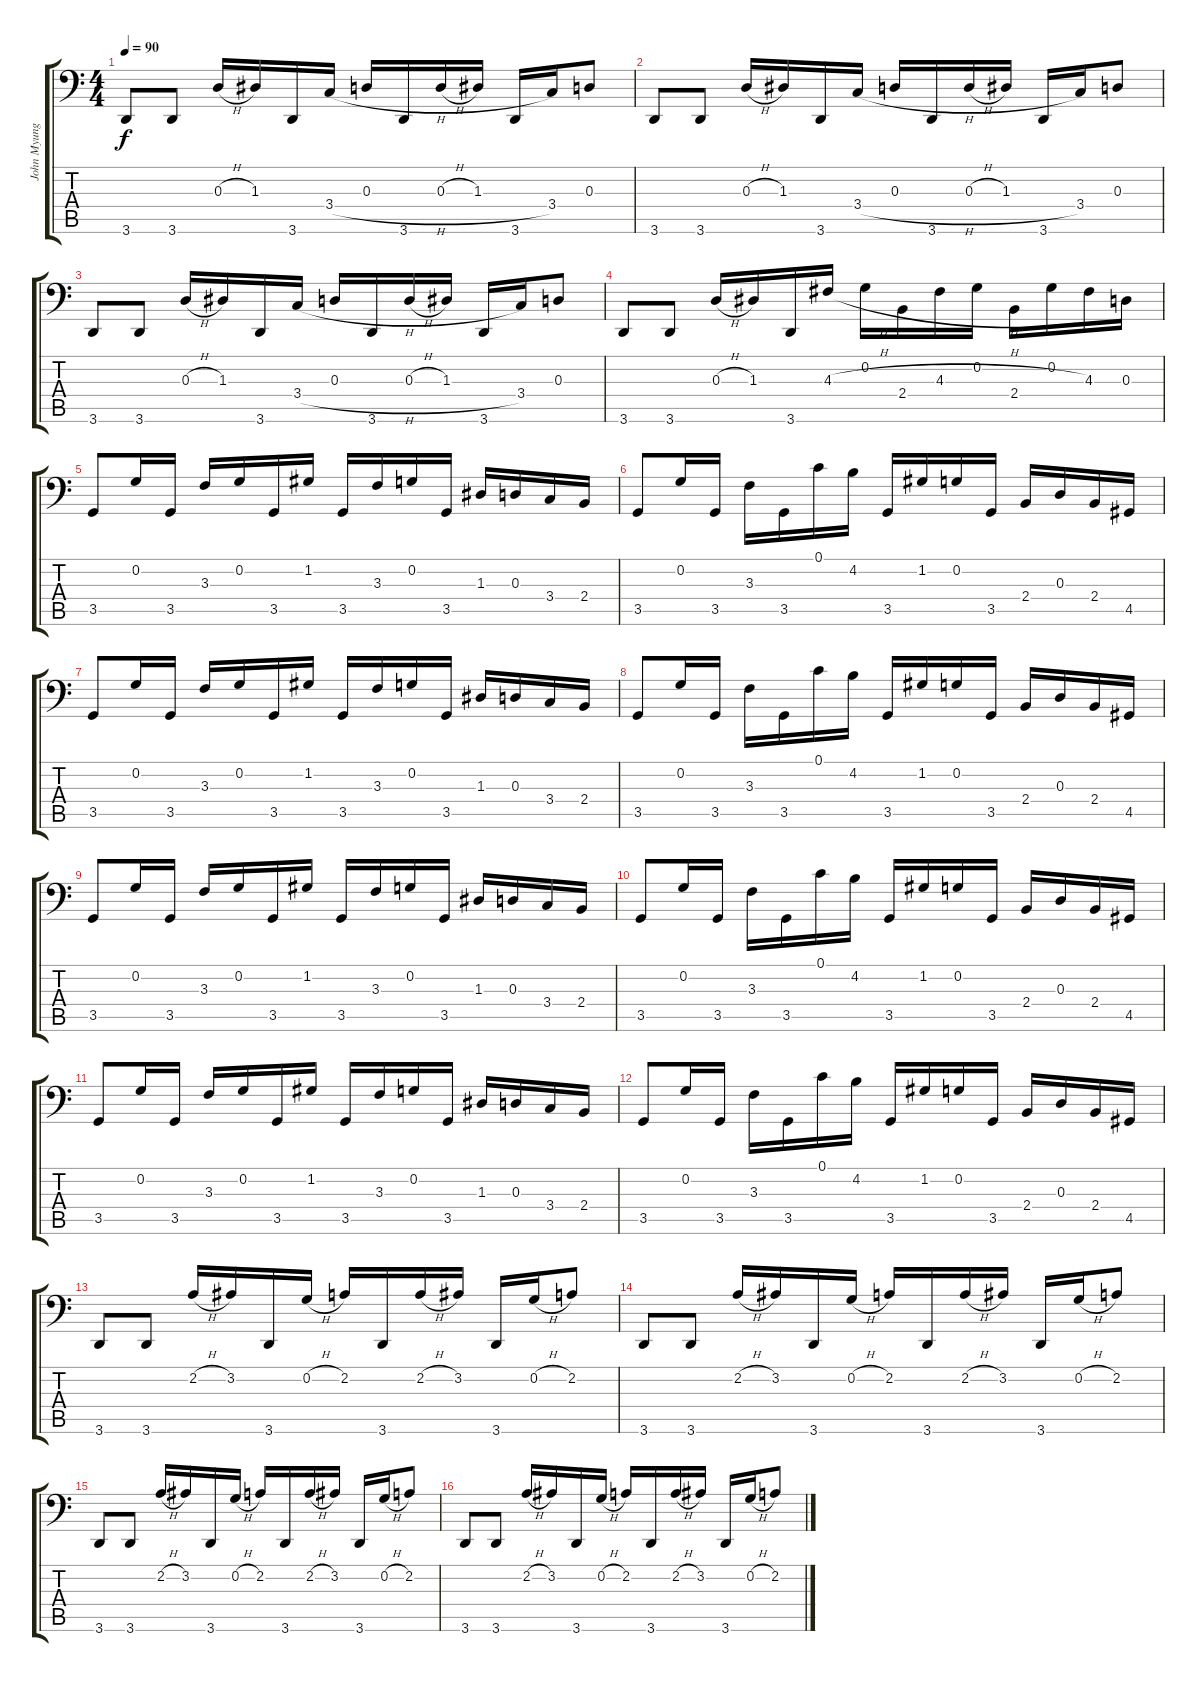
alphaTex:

\track ("John Myung" "John Myung") {instrument electricbassfinger}
\staff {score tabs}
\tuning (C3 G2 D2 A1 E1 B0) {hide}
\ts (4 4)
\tempo 90
\clef f4
\ks c
3.6.8{dy f} 3.6.8 0.3{h}.16 1.3.16 3.6.16 3.4{h}.16 0.3.16 3.6.16 0.3{h}.16 1.3.16 3.6.16 3.4.16 0.3.8 |
3.6.8 3.6.8 0.3{h}.16 1.3.16 3.6.16 3.4{h}.16 0.3.16 3.6.16 0.3{h}.16 1.3.16 3.6.16 3.4.16 0.3.8 |
3.6.8 3.6.8 0.3{h}.16 1.3.16 3.6.16 3.4{h}.16 0.3.16 3.6.16 0.3{h}.16 1.3.16 3.6.16 3.4.16 0.3.8 |
3.6.8 3.6.8 0.3{h}.16 1.3.16 3.6.16 4.3{h}.16 0.2.16 2.4.16 4.3{h}.16 0.2.16 2.4.16 0.2.16 4.3.16 0.3.16 |
3.5.8 0.2.16 3.5.16 3.3.16 0.2.16 3.5.16 1.2.16 3.5.16 3.3.16 0.2.16 3.5.16 1.3.16 0.3.16 3.4.16 2.4.16 |
3.5.8 0.2.16 3.5.16 3.3.16 3.5.16 0.1.16 4.2.16 3.5.16 1.2.16 0.2.16 3.5.16 2.4.16 0.3.16 2.4.16 4.5.16 |
3.5.8 0.2.16 3.5.16 3.3.16 0.2.16 3.5.16 1.2.16 3.5.16 3.3.16 0.2.16 3.5.16 1.3.16 0.3.16 3.4.16 2.4.16 |
3.5.8 0.2.16 3.5.16 3.3.16 3.5.16 0.1.16 4.2.16 3.5.16 1.2.16 0.2.16 3.5.16 2.4.16 0.3.16 2.4.16 4.5.16 |
3.5.8 0.2.16 3.5.16 3.3.16 0.2.16 3.5.16 1.2.16 3.5.16 3.3.16 0.2.16 3.5.16 1.3.16 0.3.16 3.4.16 2.4.16 |
3.5.8 0.2.16 3.5.16 3.3.16 3.5.16 0.1.16 4.2.16 3.5.16 1.2.16 0.2.16 3.5.16 2.4.16 0.3.16 2.4.16 4.5.16 |
3.5.8 0.2.16 3.5.16 3.3.16 0.2.16 3.5.16 1.2.16 3.5.16 3.3.16 0.2.16 3.5.16 1.3.16 0.3.16 3.4.16 2.4.16 |
3.5.8 0.2.16 3.5.16 3.3.16 3.5.16 0.1.16 4.2.16 3.5.16 1.2.16 0.2.16 3.5.16 2.4.16 0.3.16 2.4.16 4.5.16 |
3.6.8 3.6.8 2.2{h}.16 3.2.16 3.6.16 0.2{h}.16 2.2.16 3.6.16 2.2{h}.16 3.2.16 3.6.16 0.2{h}.16 2.2.8 |
3.6.8 3.6.8 2.2{h}.16 3.2.16 3.6.16 0.2{h}.16 2.2.16 3.6.16 2.2{h}.16 3.2.16 3.6.16 0.2{h}.16 2.2.8 |
3.6.8 3.6.8 2.2{h}.16 3.2.16 3.6.16 0.2{h}.16 2.2.16 3.6.16 2.2{h}.16 3.2.16 3.6.16 0.2{h}.16 2.2.8 |
3.6.8 3.6.8 2.2{h}.16 3.2.16 3.6.16 0.2{h}.16 2.2.16 3.6.16 2.2{h}.16 3.2.16 3.6.16 0.2{h}.16 2.2.8
